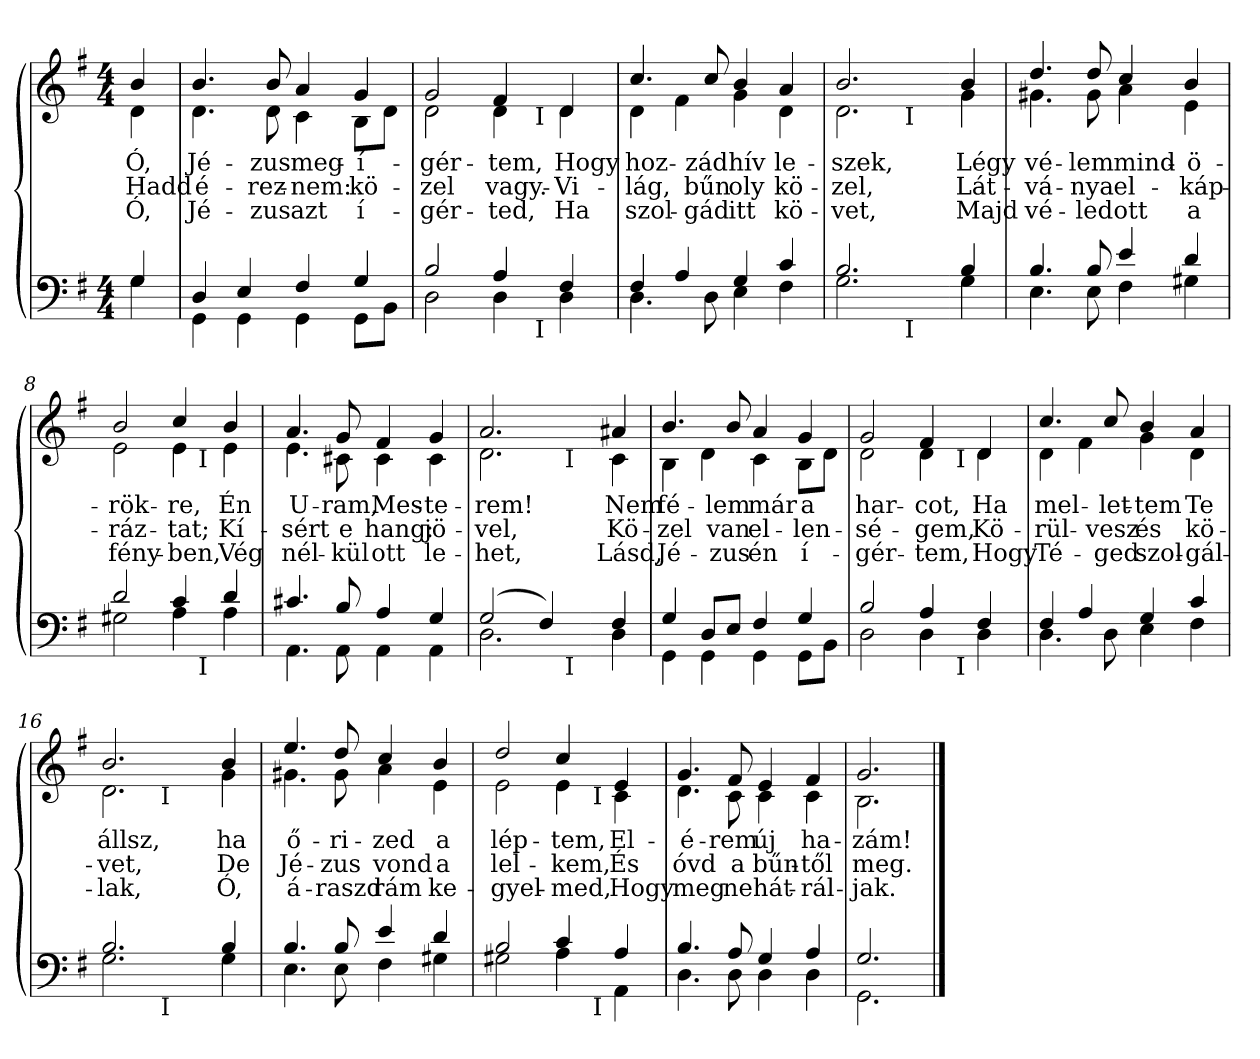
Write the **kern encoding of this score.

**kern	**kern	**text	**text	**text
*part2	*part1	*part1	*part1	*part1
*staff2	*staff1	*staff1	*staff1	*staff1
*clefF4	*clefG2	*	*	*
*k[f#]	*k[f#]	*	*	*
*e:	*e:	*	*	*
*M4/4	*M4/4	*	*	*
=1	=1	=1	=1	=1
*^	*	*	*	*
!	!	!LO:TX:a:B:t=Dolce	!	!	!
!	!	!	!LO:LY:b	!LO:LY:b	!LO:LY:b
*	*	*^	*	*	*
4G/	4G\	4b/	4d\	Ó,	Hadd	Ó,
=2	=2	=2	=2	=2	=2	=2
!	!	!	!	!LO:LY:b	!LO:LY:b	!LO:LY:b
4D/	4GG\	4.b/	4.d\	Jé-	é-	Jé-
4E/	4GG\	.	.	.	.	.
!	!	!	!	!LO:LY:b	!LO:LY:b	!LO:LY:b
.	.	8b/	8d\	-zus	-rez-	-zus
!	!	!	!	!LO:LY:b	!LO:LY:b	!LO:LY:b
4F#/	4GG\	4a/	4c\	meg-	-nem:	azt
!	!	!	!	!LO:LY:b	!LO:LY:b	!LO:LY:b
4G/	8GG\L	4g/	8B\L	-í-	kö-	í-
.	8BB\J	.	8d\J	.	.	.
*	*	*v	*v	*	*	*
=3	=3	=3	=3	=3	=3
*	*	*^	*	*	*
!	!	!	!	!LO:LY:b	!LO:LY:b	!LO:LY:b
*	*^	*	*^	*	*	*
2B/	2D\	2ryy	2g/	2d\	2ryy	-gér-	-zel	-gér-
!	!	!	!	!	!	!LO:LY:b	!LO:LY:b	!LO:LY:b
4A/	4D\	8ryy	4f#/	4d\	8ryy	-tem,	vagy.-	-ted,
.	.	32ryy	.	.	32ryy	.	.	.
!	!	!	!	!	!LO:TX:b:t=I	!	!	!
!	!	!LO:TX:b:t=I	!	!	!	!	!	!
.	.	4ryy	.	.	4ryy	.	.	.
!	!	!	!	!	!	!LO:LY:b	!LO:LY:b	!LO:LY:b
4F#/	4D\	.	4d/	4d\	.	Hogy	-Vi-	Ha
.	.	16.ryy	.	.	16.ryy	.	.	.
*	*v	*v	*	*	*	*	*	*
*	*	*v	*v	*v	*	*	*
=4	=4	=4	=4	=4	=4
*	*^	*^	*	*	*
*	*	*	*	*^	*	*	*
!	!	!	!	!	!	!LO:LY:b	!LO:LY:b	!LO:LY:b
*	*v	*v	*	*	*	*	*	*
*	*	*	*v	*v	*	*	*
4F#/	4.D\	4.cc/	4d\	hoz-	-lág,	szol-
4A/	.	.	4f#\	.	.	.
!	!	!	!	!LO:LY:b	!LO:LY:b	!LO:LY:b
.	8D\	8cc/	.	-zád	bűn	-gád
!	!	!	!	!LO:LY:b	!LO:LY:b	!LO:LY:b
4G/	4E\	4b/	4g\	hív	oly	itt
!	!	!	!	!LO:LY:b	!LO:LY:b	!LO:LY:b
4c/	4F#\	4a/	4d\	le-	kö-	kö-
*	*	*v	*v	*	*	*
=5	=5	=5	=5	=5	=5
*	*	*^	*	*	*
!	!	!	!	!LO:LY:b	!LO:LY:b	!LO:LY:b
*	*^	*	*^	*	*	*
2.B/	2.G\	2ryy	2.b/	2.d\	2ryy	-szek,	-zel,	-vet,
!	!	!	!	!	!LO:TX:b:t=I	!	!	!
!	!	!LO:TX:b:t=I	!	!	!	!	!	!
.	.	4ryy	.	.	4ryy	.	.	.
*	*v	*v	*	*	*	*	*	*
*	*	*v	*v	*v	*	*	*
!!LO:LB:g=z
=6-	=6-	=6-	=6-	=6-	=6-
*	*^	*^	*	*	*
*	*	*	*	*^	*	*	*
!	!	!	!	!	!	!LO:LY:b	!LO:LY:b	!LO:LY:b
*	*v	*v	*	*	*	*	*	*
*	*	*	*v	*v	*	*	*
4B/	4G\	4b/	4g\	Légy	Lát-	Majd
=7	=7	=7	=7	=7	=7	=7
!	!	!	!	!LO:LY:b	!LO:LY:b	!LO:LY:b
4.B/	4.E\	4.dd/	4.g#X\	vé-	-vá-	vé-
!	!	!	!	!LO:LY:b	!LO:LY:b	!LO:LY:b
8B/	8E\	8dd/	8g#\	-lem	-nya	-led
!	!	!	!	!LO:LY:b	!LO:LY:b	!LO:LY:b
4e/	4F#\	4cc/	4a\	mind-	el-	ott
!	!	!	!	!LO:LY:b	!LO:LY:b	!LO:LY:b
4d/	4G#X\	4b/	4e\	-ö-	-káp-	a
*	*	*v	*v	*	*	*
=8	=8	=8	=8	=8	=8
*	*	*^	*	*	*
!	!	!	!	!LO:LY:b	!LO:LY:b	!LO:LY:b
*	*^	*	*^	*	*	*
2d/	2G#X\	2ryy	2b/	2e\	2ryy	-rök-	-ráz-	fény-
!	!	!	!	!	!	!LO:LY:b	!LO:LY:b	!LO:LY:b
4c/	4A\	8ryy	4cc/	4e\	8ryy	-re,	-tat;	-ben,
!	!	!	!	!	!LO:TX:b:t=I	!	!	!
!	!	!LO:TX:b:t=I	!	!	!	!	!	!
.	.	4.ryy	.	.	4.ryy	.	.	.
!	!	!	!	!	!	!LO:LY:b	!LO:LY:b	!LO:LY:b
4d/	4A\	.	4b/	4e\	.	Én	Kí-	Vég
*	*v	*v	*	*	*	*	*	*
*	*	*v	*v	*v	*	*	*
=9	=9	=9	=9	=9	=9
*	*^	*^	*	*	*
*	*	*	*	*^	*	*	*
!	!	!	!	!	!	!LO:LY:b	!LO:LY:b	!LO:LY:b
*	*v	*v	*	*	*	*	*	*
*	*	*	*v	*v	*	*	*
4.c#X/	4.AA\	4.a/	4.e\	U-	-sért	nél-
!	!	!	!	!LO:LY:b	!LO:LY:b	!LO:LY:b
8B/	8AA\	8g/	8c#X\	-ram,	e	-kül
!	!	!	!	!LO:LY:b	!LO:LY:b	!LO:LY:b
4A/	4AA\	4f#/	4c#\	Mes-	hang:	ott
!	!	!	!	!LO:LY:b	!LO:LY:b	!LO:LY:b
4G/	4AA\	4g/	4c#\	-te-	jö-	le-
*	*	*v	*v	*	*	*
=10	=10	=10	=10	=10	=10
*	*	*^	*	*	*
!	!	!	!	!LO:LY:b	!LO:LY:b	!LO:LY:b
*	*^	*	*^	*	*	*
(>2G/	2.D\	2ryy	2.a/	2.d\	2ryy	-rem!	-vel,	-het,
4F#/)	.	8ryy	.	.	8ryy	.	.	.
!	!	!	!	!	!LO:TX:b:t=I	!	!	!
!	!	!LO:TX:b:t=I	!	!	!	!	!	!
.	.	8ryy	.	.	8ryy	.	.	.
*	*v	*v	*	*	*	*	*	*
*	*	*v	*v	*v	*	*	*
!!LO:LB:g=z
=11-	=11-	=11-	=11-	=11-	=11-
*	*^	*^	*	*	*
*	*	*	*	*^	*	*	*
!	!	!	!	!	!	!LO:LY:b	!LO:LY:b	!LO:LY:b
*	*v	*v	*	*	*	*	*	*
*	*	*	*v	*v	*	*	*
4F#/	4D\	4a#X/	4c\	Nem	Kö-	Lásd,
=12	=12	=12	=12	=12	=12	=12
!	!	!	!	!LO:LY:b	!LO:LY:b	!LO:LY:b
4G/	4GG\	4.b/	4B\	fé-	-zel	Jé-
8D/L	4GG\	.	4d\	.	.	.
!	!	!	!	!LO:LY:b	!LO:LY:b	!LO:LY:b
8E/J	.	8b/	.	-lem	van	-zus
!	!	!	!	!LO:LY:b	!LO:LY:b	!LO:LY:b
4F#/	4GG\	4a/	4c\	már	el-	én
!	!	!	!	!LO:LY:b	!LO:LY:b	!LO:LY:b
4G/	8GG\L	4g/	8B\L	a	-len-	í-
.	8BB\J	.	8d\J	.	.	.
*	*	*v	*v	*	*	*
=13	=13	=13	=13	=13	=13
*	*	*^	*	*	*
!	!	!	!	!LO:LY:b	!LO:LY:b	!LO:LY:b
*	*^	*	*^	*	*	*
2B/	2D\	2ryy	2g/	2d\	2ryy	har-	-sé-	-gér-
!	!	!	!	!	!	!LO:LY:b	!LO:LY:b	!LO:LY:b
4A/	4D\	8ryy	4f#/	4d\	8ryy	-cot,	-gem,	-tem,
.	.	32ryy	.	.	32ryy	.	.	.
!	!	!	!	!	!LO:TX:b:t=I	!	!	!
!	!	!LO:TX:b:t=I	!	!	!	!	!	!
.	.	4ryy	.	.	4ryy	.	.	.
!	!	!	!	!	!	!LO:LY:b	!LO:LY:b	!LO:LY:b
4F#/	4D\	.	4d/	4d\	.	Ha	Kö-	Hogy
.	.	16.ryy	.	.	16.ryy	.	.	.
*	*v	*v	*	*	*	*	*	*
*	*	*v	*v	*v	*	*	*
=14	=14	=14	=14	=14	=14
*	*^	*^	*	*	*
*	*	*	*	*^	*	*	*
!	!	!	!	!	!	!LO:LY:b	!LO:LY:b	!LO:LY:b
*	*v	*v	*	*	*	*	*	*
*	*	*	*v	*v	*	*	*
4F#/	4.D\	4.cc/	4d\	mel-	-rül-	Té-
4A/	.	.	4f#\	.	.	.
!	!	!	!	!LO:LY:b	!LO:LY:b	!LO:LY:b
.	8D\	8cc/	.	-let-	-vesz	-ged
=15-	=15-	=15-	=15-	=15-	=15-	=15-
!	!	!	!	!LO:LY:b	!LO:LY:b	!LO:LY:b
4G/	4E\	4b/	4g\	-tem	és	szol-
!	!	!	!	!LO:LY:b	!LO:LY:b	!LO:LY:b
4c/	4F#\	4a/	4d\	Te	kö-	-gál-
*	*	*v	*v	*	*	*
=16	=16	=16	=16	=16	=16
*	*	*^	*	*	*
!	!	!	!	!LO:LY:b	!LO:LY:b	!LO:LY:b
*	*^	*	*^	*	*	*
2.B/	2.G\	4...ryy	2.b/	2.d\	4...ryy	állsz,	-vet,	-lak,
!	!	!	!	!	!LO:TX:b:t=I	!	!	!
!	!	!LO:TX:b:t=I	!	!	!	!	!	!
.	.	4ryy	.	.	4ryy	.	.	.
.	.	32ryy	.	.	32ryy	.	.	.
*	*v	*v	*	*	*	*	*	*
*	*	*v	*v	*v	*	*	*
!!LO:LB:g=z
=17-	=17-	=17-	=17-	=17-	=17-
*	*^	*^	*	*	*
*	*	*	*	*^	*	*	*
!	!	!	!	!	!	!LO:LY:b	!LO:LY:b	!LO:LY:b
*	*v	*v	*	*	*	*	*	*
*	*	*	*v	*v	*	*	*
4B/	4G\	4b/	4g\	ha	De	Ó,
=18	=18	=18	=18	=18	=18	=18
!	!	!	!	!LO:LY:b	!LO:LY:b	!LO:LY:b
4.B/	4.E\	4.ee/	4.g#X\	ő-	Jé-	á-
!	!	!	!	!LO:LY:b	!LO:LY:b	!LO:LY:b
8B/	8E\	8dd/	8g#\	-ri-	-zus	-raszd
!	!	!	!	!LO:LY:b	!LO:LY:b	!LO:LY:b
4e/	4F#\	4cc/	4a\	-zed	vond	rám
!	!	!	!	!LO:LY:b	!LO:LY:b	!LO:LY:b
4d/	4G#X\	4b/	4e\	a	a	ke-
*	*	*v	*v	*	*	*
=19	=19	=19	=19	=19	=19
*	*	*^	*	*	*
!	!	!	!	!LO:LY:b	!LO:LY:b	!LO:LY:b
*	*^	*	*^	*	*	*
2B/	2G#X\	2ryy	2dd/	2e\	2ryy	lép-	lel-	-gyel-
!	!	!	!	!	!	!LO:LY:b	!LO:LY:b	!LO:LY:b
4c/	4A\	8ryy	4cc/	4e\	8ryy	-tem,	-kem,	-med,
.	.	32ryy	.	.	32ryy	.	.	.
!	!	!	!	!	!LO:TX:b:t=I	!	!	!
!	!	!LO:TX:b:t=I	!	!	!	!	!	!
.	.	4ryy	.	.	4ryy	.	.	.
!	!	!	!	!	!	!LO:LY:b	!LO:LY:b	!LO:LY:b
4A/	4AA\	.	4e/	4c\	.	El-	És	Hogy
.	.	16.ryy	.	.	16.ryy	.	.	.
*	*v	*v	*	*	*	*	*	*
*	*	*v	*v	*v	*	*	*
=20	=20	=20	=20	=20	=20
*	*^	*^	*	*	*
*	*	*	*	*^	*	*	*
!	!	!	!	!	!	!LO:LY:b	!LO:LY:b	!LO:LY:b
*	*v	*v	*	*	*	*	*	*
*	*	*	*v	*v	*	*	*
4.B/	4.D\	4.g/	4.d\	-é-	óvd	meg
!	!	!	!	!LO:LY:b	!LO:LY:b	!LO:LY:b
8A/	8D\	8f#/	8c\	-rem	a	ne
!	!	!	!	!LO:LY:b	!LO:LY:b	!LO:LY:b
4G/	4D\	4e/	4c\	új	bűn-	hát-
!	!	!	!	!LO:LY:b	!LO:LY:b	!LO:LY:b
4A/	4D\	4f#/	4c\	ha-	-től	-rál-
=21	=21	=21	=21	=21	=21	=21
!	!	!	!	!LO:LY:b	!LO:LY:b	!LO:LY:b
2.G/	2.GG\	2.g/	2.B\	-zám!	meg.	-jak.
*v	*v	*	*	*	*	*
*	*v	*v	*	*	*
==	==	==	==	==
*-	*-	*-	*-	*-
